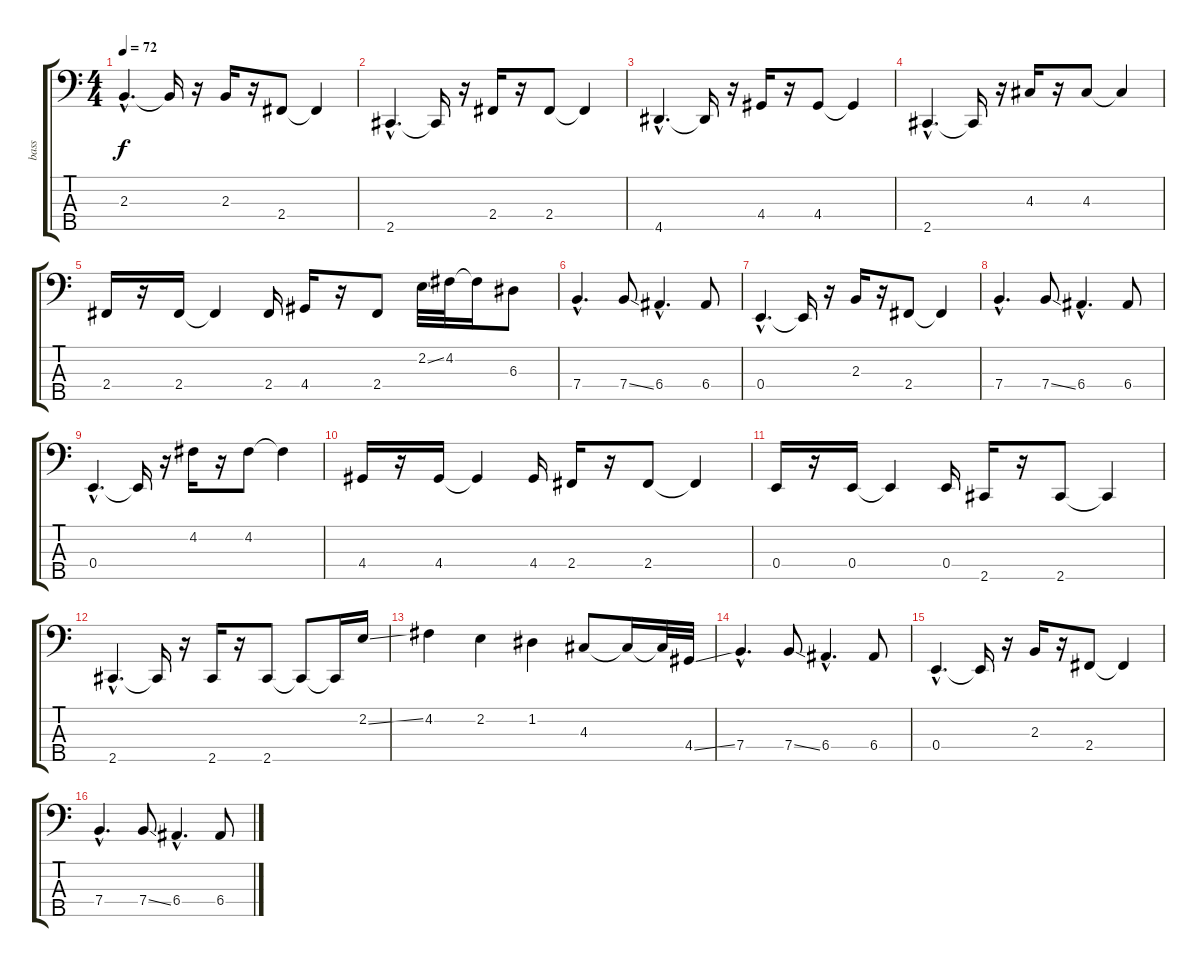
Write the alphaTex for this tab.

\track ("bass" "bass") {instrument electricbassfinger}
\staff {score tabs}
\tuning (G2 D2 A1 E1 B0) {hide}
\ts (4 4)
\tempo 72
\clef f4
\ks c
2.3{hac}.4{d dy f} 2.3{t}.16 r.16 2.3.16 r.16 2.4.8 2.4{t}.4 |
2.5{hac}.4{d} 2.5{t}.16 r.16 2.4.16 r.16 2.4.8 2.4{t}.4 |
4.5{hac}.4{d} 4.5{t}.16 r.16 4.4.16 r.16 4.4.8 4.4{t}.4 |
2.5{hac}.4{d} 2.5{t}.16 r.16 4.3.16 r.16 4.3.8 4.3{t}.4 |
2.4.16 r.16 2.4.16 2.4{t}.4 2.4.16 4.4.16 r.16 2.4.8 2.2{ss}.32 4.2.32 4.2{t}.16 6.3.8 |
7.4{hac}.4{d} 7.4{ss}.8 6.4{hac}.4{d} 6.4.8 |
0.4{hac}.4{d} 0.4{t}.16 r.16 2.3.16 r.16 2.4.8 2.4{t}.4 |
7.4{hac}.4{d} 7.4{ss}.8 6.4{hac}.4{d} 6.4.8 |
0.4{hac}.4{d} 0.4{t}.16 r.16 4.2.16 r.16 4.2.8 4.2{t}.4 |
4.4.16 r.16 4.4.16 4.4{t}.4 4.4.16 2.4.16 r.16 2.4.8 2.4{t}.4 |
0.4.16 r.16 0.4.16 0.4{t}.4 0.4.16 2.5.16 r.16 2.5.8 2.5{t}.4 |
2.5{hac}.4{d} 2.5{t}.16 r.16 2.5.16 r.16 2.5.8 2.5{t}.8 2.5{t}.16 2.2{ss}.16 |
4.2.4 2.2.4 1.2.4 4.3.8 4.3{t}.16 4.3{t}.32 4.4{ss}.32 |
7.4{hac}.4{d} 7.4{ss}.8 6.4{hac}.4{d} 6.4.8 |
0.4{hac}.4{d} 0.4{t}.16 r.16 2.3.16 r.16 2.4.8 2.4{t}.4 |
7.4{hac}.4{d} 7.4{ss}.8 6.4{hac}.4{d} 6.4.8
